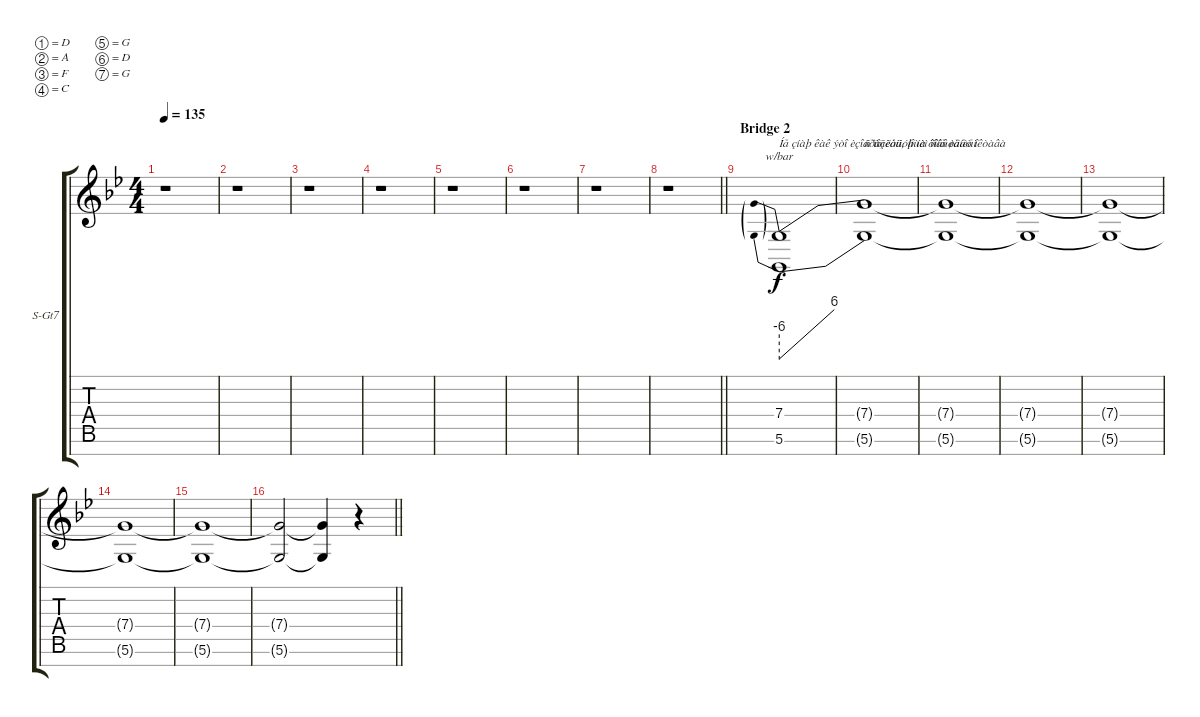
\bracketExtendMode groupsimilarinstruments
\firstSystemTrackNameOrientation horizontal
\otherSystemsTrackNameOrientation horizontal
\track ("samples" "S-Gt7") {instrument brightacousticpiano}
\staff {score tabs}
\tuning (D5 A4 F4 C3 G2 D2 G1)
\displaytranspose 12
\ts (4 4)
\tempo 135
\clef g2
\ks gminor
r.1{dy f} |
r.1 |
r.1 |
r.1 |
r.1 |
r.1 |
r.1 |
\barLineRight lightlight
r.1 |
\section ("" "Bridge 2")
(7.4 5.6).1{tbe (predivedive default 0 -24 60 24) txt "Íå çíàþ êàê ýòî èçîáðàçèòü, íî íà ôîíå èäåò îêòàâà"} |
(7.4{t} 5.6{t}).1{txt "ñ ïîñëåäóþùèì ïîâûøåíèåì"} |
(7.4{t} 5.6{t}).1 |
(7.4{t} 5.6{t}).1 |
(7.4{t} 5.6{t}).1 |
(7.4{t} 5.6{t}).1 |
(7.4{t} 5.6{t}).1 |
\barLineRight lightlight
(7.4{t} 5.6{t}).2 (7.4{t} 5.6{t}).4 r.4
